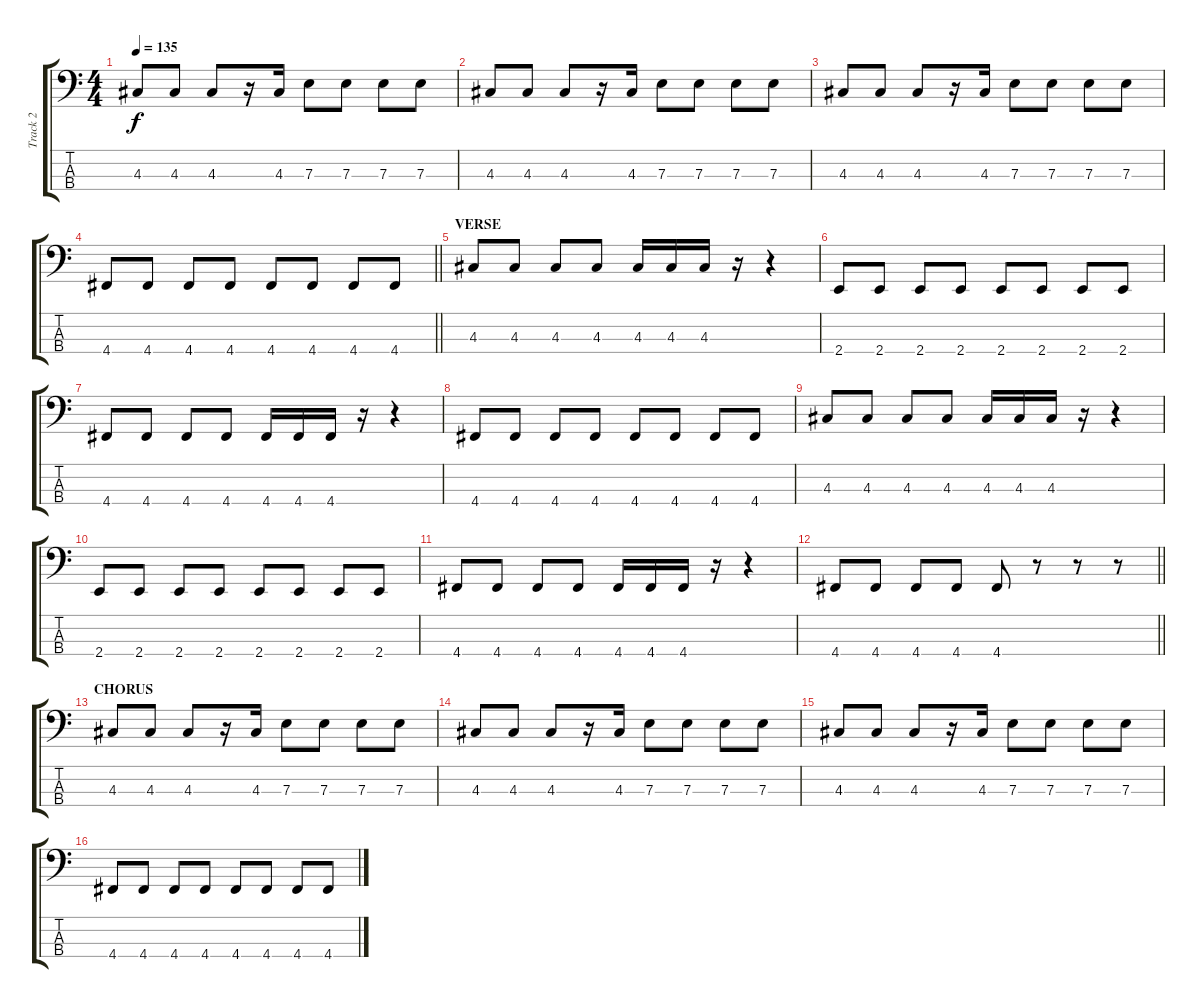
\track ("Track 2" "Track 2") {instrument electricbassfinger}
\staff {score tabs}
\tuning (G2 D2 A1 D1) {hide}
\ts (4 4)
\tempo 135
\clef f4
\ks c
4.3.8{dy f} 4.3.8 4.3.8 r.16 4.3.16 7.3.8 7.3.8 7.3.8 7.3.8 |
4.3.8 4.3.8 4.3.8 r.16 4.3.16 7.3.8 7.3.8 7.3.8 7.3.8 |
4.3.8 4.3.8 4.3.8 r.16 4.3.16 7.3.8 7.3.8 7.3.8 7.3.8 |
\barLineRight lightlight
4.4.8 4.4.8 4.4.8 4.4.8 4.4.8 4.4.8 4.4.8 4.4.8 |
\section ("" "VERSE")
4.3.8 4.3.8 4.3.8 4.3.8 4.3.16 4.3.16 4.3.16 r.16 r.4 |
2.4.8 2.4.8 2.4.8 2.4.8 2.4.8 2.4.8 2.4.8 2.4.8 |
4.4.8 4.4.8 4.4.8 4.4.8 4.4.16 4.4.16 4.4.16 r.16 r.4 |
4.4.8 4.4.8 4.4.8 4.4.8 4.4.8 4.4.8 4.4.8 4.4.8 |
4.3.8 4.3.8 4.3.8 4.3.8 4.3.16 4.3.16 4.3.16 r.16 r.4 |
2.4.8 2.4.8 2.4.8 2.4.8 2.4.8 2.4.8 2.4.8 2.4.8 |
4.4.8 4.4.8 4.4.8 4.4.8 4.4.16 4.4.16 4.4.16 r.16 r.4 |
\barLineRight lightlight
4.4.8 4.4.8 4.4.8 4.4.8 4.4.8 r.8 r.8 r.8 |
\section ("" "CHORUS")
4.3.8 4.3.8 4.3.8 r.16 4.3.16 7.3.8 7.3.8 7.3.8 7.3.8 |
4.3.8 4.3.8 4.3.8 r.16 4.3.16 7.3.8 7.3.8 7.3.8 7.3.8 |
4.3.8 4.3.8 4.3.8 r.16 4.3.16 7.3.8 7.3.8 7.3.8 7.3.8 |
4.4.8 4.4.8 4.4.8 4.4.8 4.4.8 4.4.8 4.4.8 4.4.8
